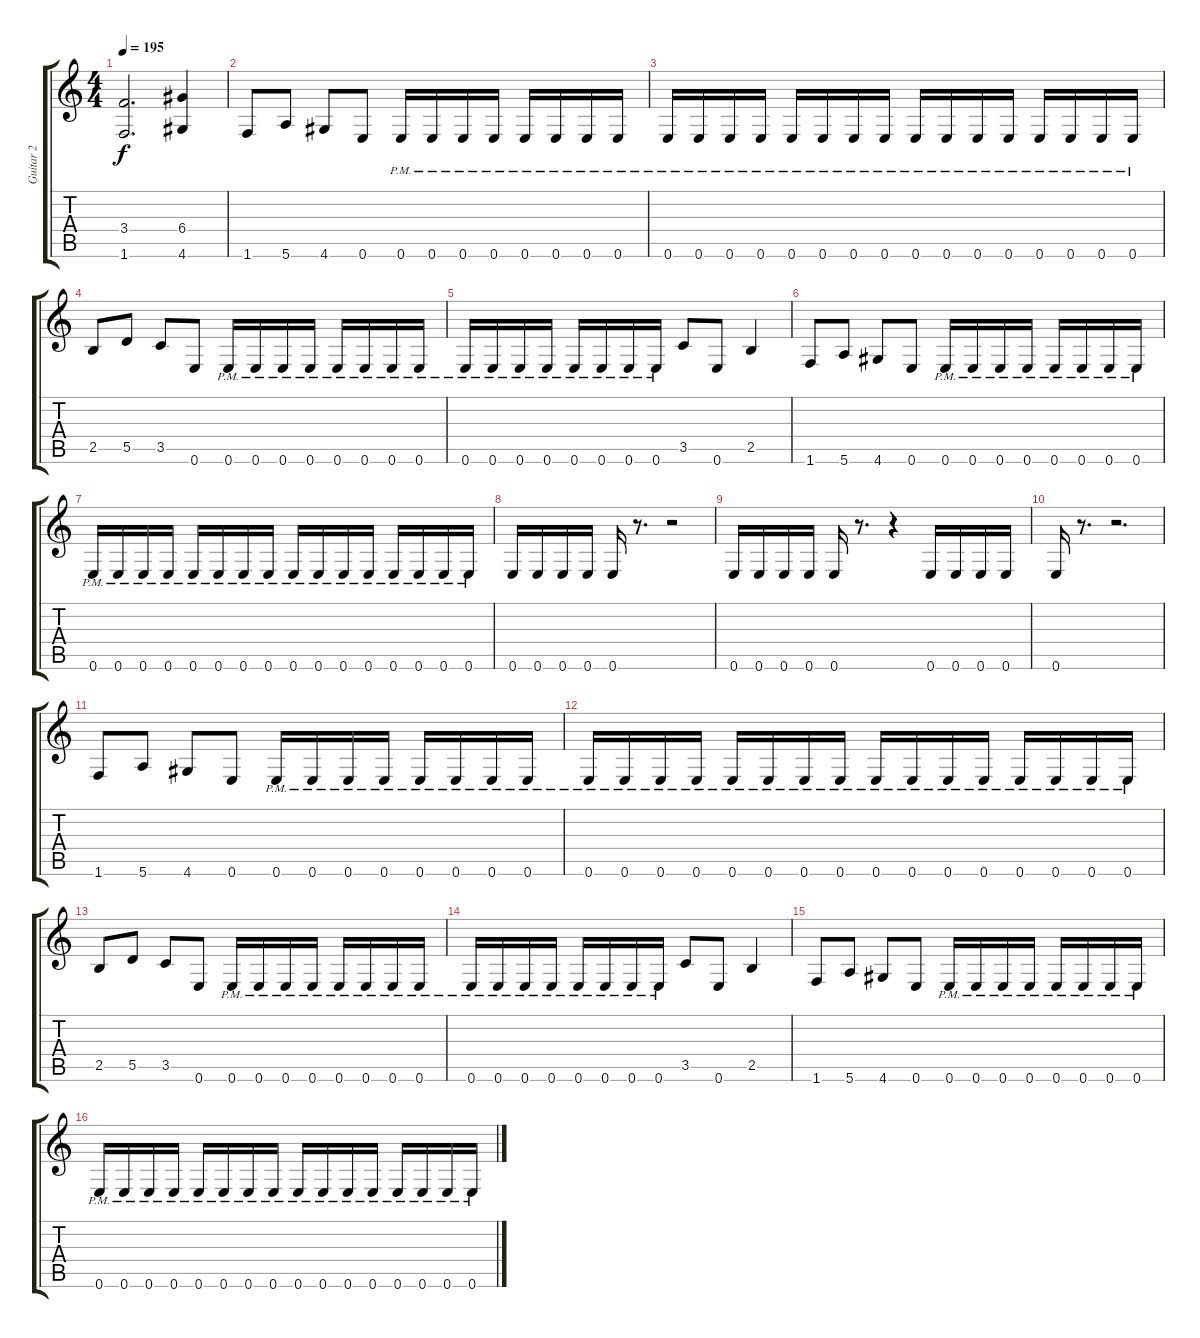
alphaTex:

\track ("Guitar 2" "Guitar 2") {instrument distortionguitar bank 255}
\staff {score tabs}
\tuning (E4 B3 G3 D3 A2 E2) {hide}
\ts (4 4)
\tempo 195
\clef g2
\ks c
(3.4 1.6).2{d dy f} (6.4 4.6).4 |
1.6.8 5.6.8 4.6.8 0.6.8 0.6{pm}.16 0.6{pm}.16 0.6{pm}.16 0.6{pm}.16 0.6{pm}.16 0.6{pm}.16 0.6{pm}.16 0.6{pm}.16 |
0.6{pm}.16 0.6{pm}.16 0.6{pm}.16 0.6{pm}.16 0.6{pm}.16 0.6{pm}.16 0.6{pm}.16 0.6{pm}.16 0.6{pm}.16 0.6{pm}.16 0.6{pm}.16 0.6{pm}.16 0.6{pm}.16 0.6{pm}.16 0.6{pm}.16 0.6{pm}.16 |
2.5.8 5.5.8 3.5.8 0.6.8 0.6{pm}.16 0.6{pm}.16 0.6{pm}.16 0.6{pm}.16 0.6{pm}.16 0.6{pm}.16 0.6{pm}.16 0.6{pm}.16 |
0.6{pm}.16 0.6{pm}.16 0.6{pm}.16 0.6{pm}.16 0.6{pm}.16 0.6{pm}.16 0.6{pm}.16 0.6{pm}.16 3.5.8 0.6.8 2.5.4 |
1.6.8 5.6.8 4.6.8 0.6.8 0.6{pm}.16 0.6{pm}.16 0.6{pm}.16 0.6{pm}.16 0.6{pm}.16 0.6{pm}.16 0.6{pm}.16 0.6{pm}.16 |
0.6{pm}.16 0.6{pm}.16 0.6{pm}.16 0.6{pm}.16 0.6{pm}.16 0.6{pm}.16 0.6{pm}.16 0.6{pm}.16 0.6{pm}.16 0.6{pm}.16 0.6{pm}.16 0.6{pm}.16 0.6{pm}.16 0.6{pm}.16 0.6{pm}.16 0.6{pm}.16 |
0.6.16 0.6.16 0.6.16 0.6.16 0.6.16 r.8{d} r.2 |
0.6.16 0.6.16 0.6.16 0.6.16 0.6.16 r.8{d} r.4 0.6.16 0.6.16 0.6.16 0.6.16 |
0.6.16 r.8{d} r.2{d} |
1.6.8 5.6.8 4.6.8 0.6.8 0.6{pm}.16 0.6{pm}.16 0.6{pm}.16 0.6{pm}.16 0.6{pm}.16 0.6{pm}.16 0.6{pm}.16 0.6{pm}.16 |
0.6{pm}.16 0.6{pm}.16 0.6{pm}.16 0.6{pm}.16 0.6{pm}.16 0.6{pm}.16 0.6{pm}.16 0.6{pm}.16 0.6{pm}.16 0.6{pm}.16 0.6{pm}.16 0.6{pm}.16 0.6{pm}.16 0.6{pm}.16 0.6{pm}.16 0.6{pm}.16 |
2.5.8 5.5.8 3.5.8 0.6.8 0.6{pm}.16 0.6{pm}.16 0.6{pm}.16 0.6{pm}.16 0.6{pm}.16 0.6{pm}.16 0.6{pm}.16 0.6{pm}.16 |
0.6{pm}.16 0.6{pm}.16 0.6{pm}.16 0.6{pm}.16 0.6{pm}.16 0.6{pm}.16 0.6{pm}.16 0.6{pm}.16 3.5.8 0.6.8 2.5.4 |
1.6.8 5.6.8 4.6.8 0.6.8 0.6{pm}.16 0.6{pm}.16 0.6{pm}.16 0.6{pm}.16 0.6{pm}.16 0.6{pm}.16 0.6{pm}.16 0.6{pm}.16 |
0.6{pm}.16 0.6{pm}.16 0.6{pm}.16 0.6{pm}.16 0.6{pm}.16 0.6{pm}.16 0.6{pm}.16 0.6{pm}.16 0.6{pm}.16 0.6{pm}.16 0.6{pm}.16 0.6{pm}.16 0.6{pm}.16 0.6{pm}.16 0.6{pm}.16 0.6{pm}.16
